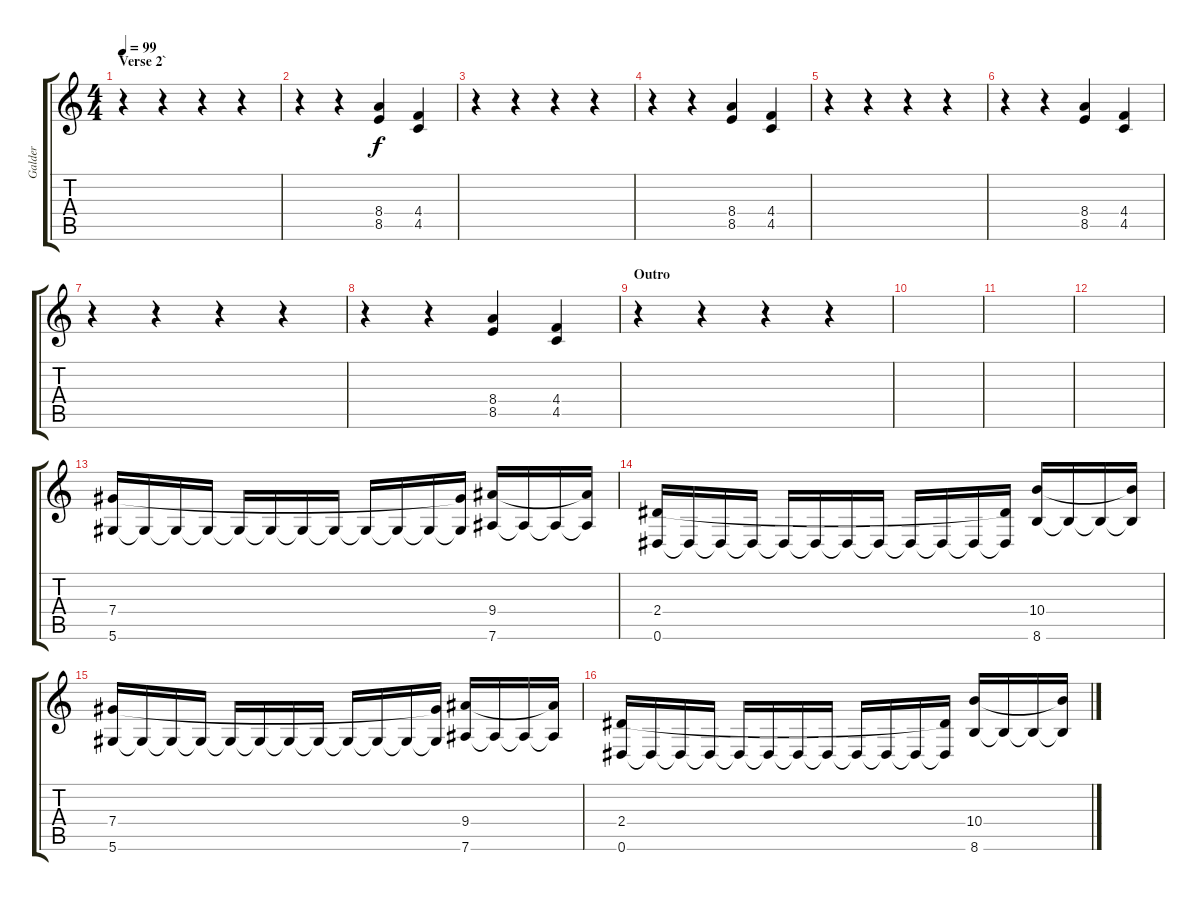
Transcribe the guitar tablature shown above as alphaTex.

\track ("Galder" "Galder") {instrument synthstrings1}
\staff {score tabs}
\tuning (Eb5 Bb4 Gb4 Db4 Ab3 Eb3) {hide}
\ts (4 4)
\section ("" "Verse 2`")
\tempo 99
\clef g2
\ks c
r.4{dy f} r.4 r.4 r.4 |
r.4 r.4 (8.4 8.5).4 (4.4 4.5).4 |
r.4 r.4 r.4 r.4 |
r.4 r.4 (8.4 8.5).4 (4.4 4.5).4 |
r.4 r.4 r.4 r.4 |
r.4 r.4 (8.4 8.5).4 (4.4 4.5).4 |
r.4 r.4 r.4 r.4 |
r.4 r.4 (8.4 8.5).4 (4.4 4.5).4 |
\section ("" "Outro")
r.4 r.4 r.4 r.4 |
|
|
|
(7.4 5.6).16 5.6{t}.16 5.6{t}.16 5.6{t}.16 5.6{t}.16 5.6{t}.16 5.6{t}.16 5.6{t}.16 5.6{t}.16 5.6{t}.16 5.6{t}.16 (7.4{t} 5.6{t}).16 (9.4 7.6).16 7.6{t}.16 7.6{t}.16 (9.4{t} 7.6{t}).16 |
(2.4 0.6).16 0.6{t}.16 0.6{t}.16 0.6{t}.16 0.6{t}.16 0.6{t}.16 0.6{t}.16 0.6{t}.16 0.6{t}.16 0.6{t}.16 0.6{t}.16 (2.4{t} 0.6{t}).16 (10.4 8.6).16 8.6{t}.16 8.6{t}.16 (10.4{t} 8.6{t}).16 |
(7.4 5.6).16 5.6{t}.16 5.6{t}.16 5.6{t}.16 5.6{t}.16 5.6{t}.16 5.6{t}.16 5.6{t}.16 5.6{t}.16 5.6{t}.16 5.6{t}.16 (7.4{t} 5.6{t}).16 (9.4 7.6).16 7.6{t}.16 7.6{t}.16 (9.4{t} 7.6{t}).16 |
(2.4 0.6).16 0.6{t}.16 0.6{t}.16 0.6{t}.16 0.6{t}.16 0.6{t}.16 0.6{t}.16 0.6{t}.16 0.6{t}.16 0.6{t}.16 0.6{t}.16 (2.4{t} 0.6{t}).16 (10.4 8.6).16 8.6{t}.16 8.6{t}.16 (10.4{t} 8.6{t}).16
